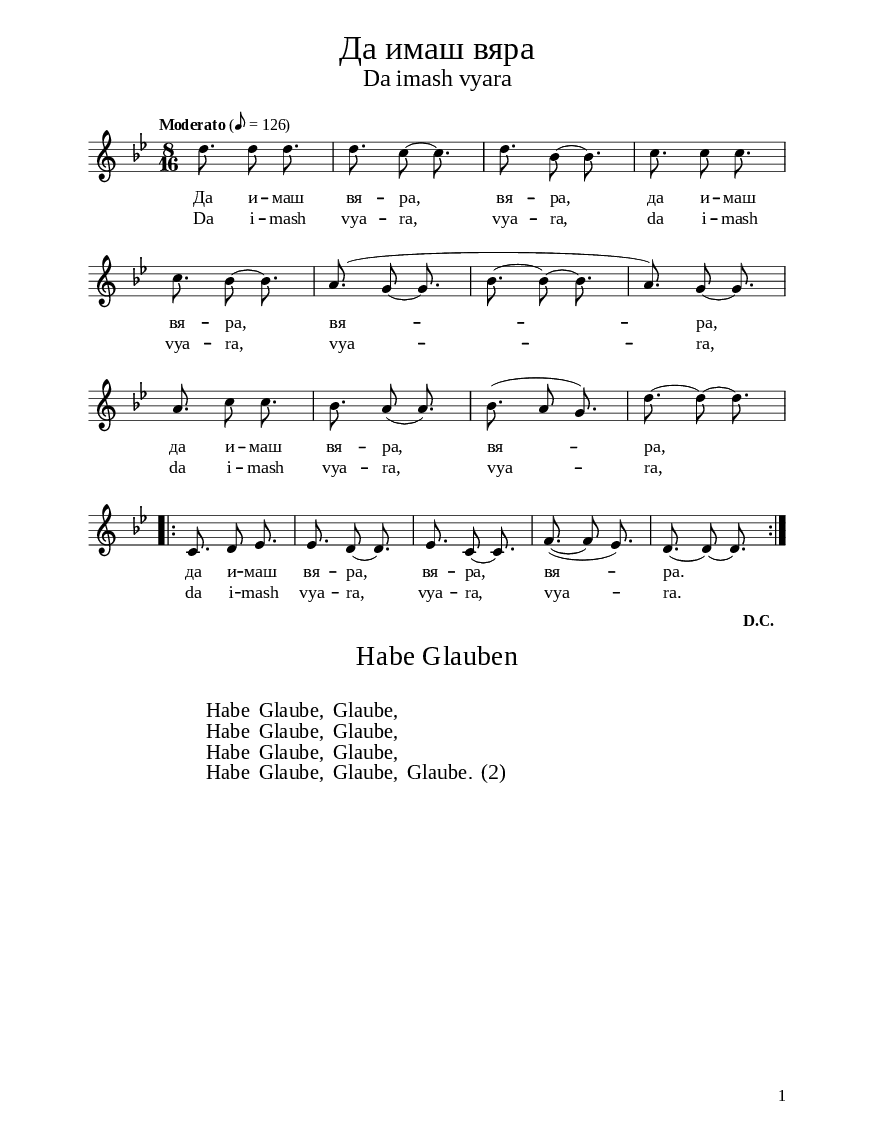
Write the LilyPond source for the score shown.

\version "2.24.0"

% include paper part and global functions
\include "include/globals.ily"

\bookpart {
  \label #'ref110_1
  \tocItem \markup "Да имаш вяра – Da imash vyara"
  \include "include/bookpart-paper.ily"
  \score {
    \include "include/score-layout.ily"


    \new Voice \relative c' {
      \clef treble
      \key g \minor
      \time 8/16
      \tempoFunc "Moderato" 8 "126"
      \autoBeamOff

      d'8. d8 d8. | % 2
      d8. c8 ~ c8. | % 3
      d8. bes8 ~ bes8. | % 4
      c8. c8 c8. \break | % 5
      c8. bes8 ~ bes8. | % 6
      a8. ( g8 ~ g8. | % 7
      bes8. ~ bes8 ~ bes8. | % 8
      a8. ) g8 ~ g8. \break | % 9
      a8. c8 c8. |
      bes8. a8 ( a8. ) | % 11
      bes8. ( a8 g8. ) | % 12
      d'8. ~ d8 ~ d8. \break | % 13
      \repeat volta 2 {
        c,8. d8 es8. | % 14
        es8. d8 ~ d8. | % 15
        es8. c8 ~ c8. | % 16
        f8. ( ~ f8 es8. ) | % 17
        d8. ~ d8 ~ d8.
      }

    }

    \addlyrics {
      Да и -- маш
      вя -- ра, вя -- ра, да и -- маш вя -- ра, вя --
      ра, да и -- маш вя -- ра, вя -- ра, да и --
      маш вя -- ра, вя -- ра, вя -- ра.}
      \addlyrics {
        Da i -- mash vya
        -- ra, vya -- ra, da i -- mash vya -- ra, vya -- ra, da i --
        mash vya -- ra, vya -- ra, da i -- mash vya -- ra, vya --
        ra, vya -- ra.}

        \header {
          title = \titleFunc "Да имаш вяра" "Da imash vyara"
        }

        \midi{}

      } % score

      \markup \dc-one "D.C."
      

      % include foreign translation(s) of the song

      %\pageBreak
      \version "2.20.0"

\markup \fill-line { \fontsize #deTitleFontSize "Habe Glauben" }
\markup \null
\markup \null
\markup \fontsize #deCoupletFontSize {
  \hspace #10
  \override #`(baseline-skip . ,deCoupletBaselineSkip)

  \column {
     \line { " " }
      \line { " " Habe Glaube, Glaube,}

   \line { " "Habe Glaube, Glaube,}

   \line { " "Habe Glaube, Glaube,}

   \line { " "Habe Glaube, Glaube, Glaube. (2) }


    }


}


    } % bookpart
